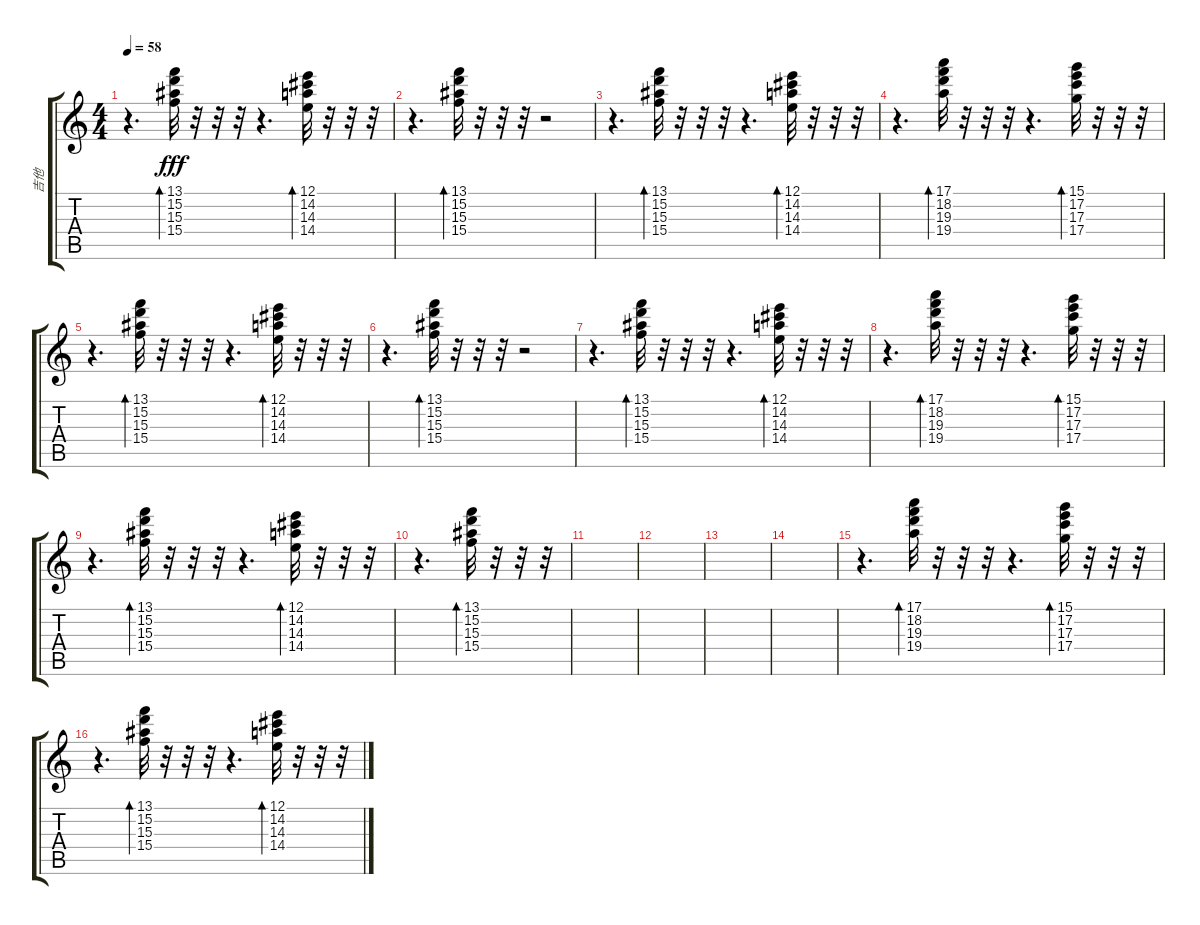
\track ("吉他" "吉他") {instrument acousticguitarsteel}
\staff {score tabs}
\tuning (E4 B3 G3 D3 A2 E2) {hide}
\ts (4 4)
\tempo 58
\clef g2
\ks c
r.4{d dy fff} (13.1 15.2 15.3 15.4).32{bd 30} r.32 r.32 r.32 r.4{d} (12.1 14.2 14.3 14.4).32{bd 30} r.32 r.32 r.32 |
r.4{d} (13.1 15.2 15.3 15.4).32{bd 30} r.32 r.32 r.32 r.2 |
r.4{d} (13.1 15.2 15.3 15.4).32{bd 30} r.32 r.32 r.32 r.4{d} (12.1 14.2 14.3 14.4).32{bd 30} r.32 r.32 r.32 |
r.4{d} (17.1 18.2 19.3 19.4).32{bd 30} r.32 r.32 r.32 r.4{d} (15.1 17.2 17.3 17.4).32{bd 30} r.32 r.32 r.32 |
r.4{d} (13.1 15.2 15.3 15.4).32{bd 30} r.32 r.32 r.32 r.4{d} (12.1 14.2 14.3 14.4).32{bd 30} r.32 r.32 r.32 |
r.4{d} (13.1 15.2 15.3 15.4).32{bd 30} r.32 r.32 r.32 r.2 |
r.4{d} (13.1 15.2 15.3 15.4).32{bd 30} r.32 r.32 r.32 r.4{d} (12.1 14.2 14.3 14.4).32{bd 30} r.32 r.32 r.32 |
r.4{d} (17.1 18.2 19.3 19.4).32{bd 30} r.32 r.32 r.32 r.4{d} (15.1 17.2 17.3 17.4).32{bd 30} r.32 r.32 r.32 |
r.4{d} (13.1 15.2 15.3 15.4).32{bd 30} r.32 r.32 r.32 r.4{d} (12.1 14.2 14.3 14.4).32{bd 30} r.32 r.32 r.32 |
r.4{d} (13.1 15.2 15.3 15.4).32{bd 30} r.32 r.32 r.32 |
|
|
|
|
r.4{d} (17.1 18.2 19.3 19.4).32{bd 30} r.32 r.32 r.32 r.4{d} (15.1 17.2 17.3 17.4).32{bd 30} r.32 r.32 r.32 |
r.4{d} (13.1 15.2 15.3 15.4).32{bd 30} r.32 r.32 r.32 r.4{d} (12.1 14.2 14.3 14.4).32{bd 30} r.32 r.32 r.32
